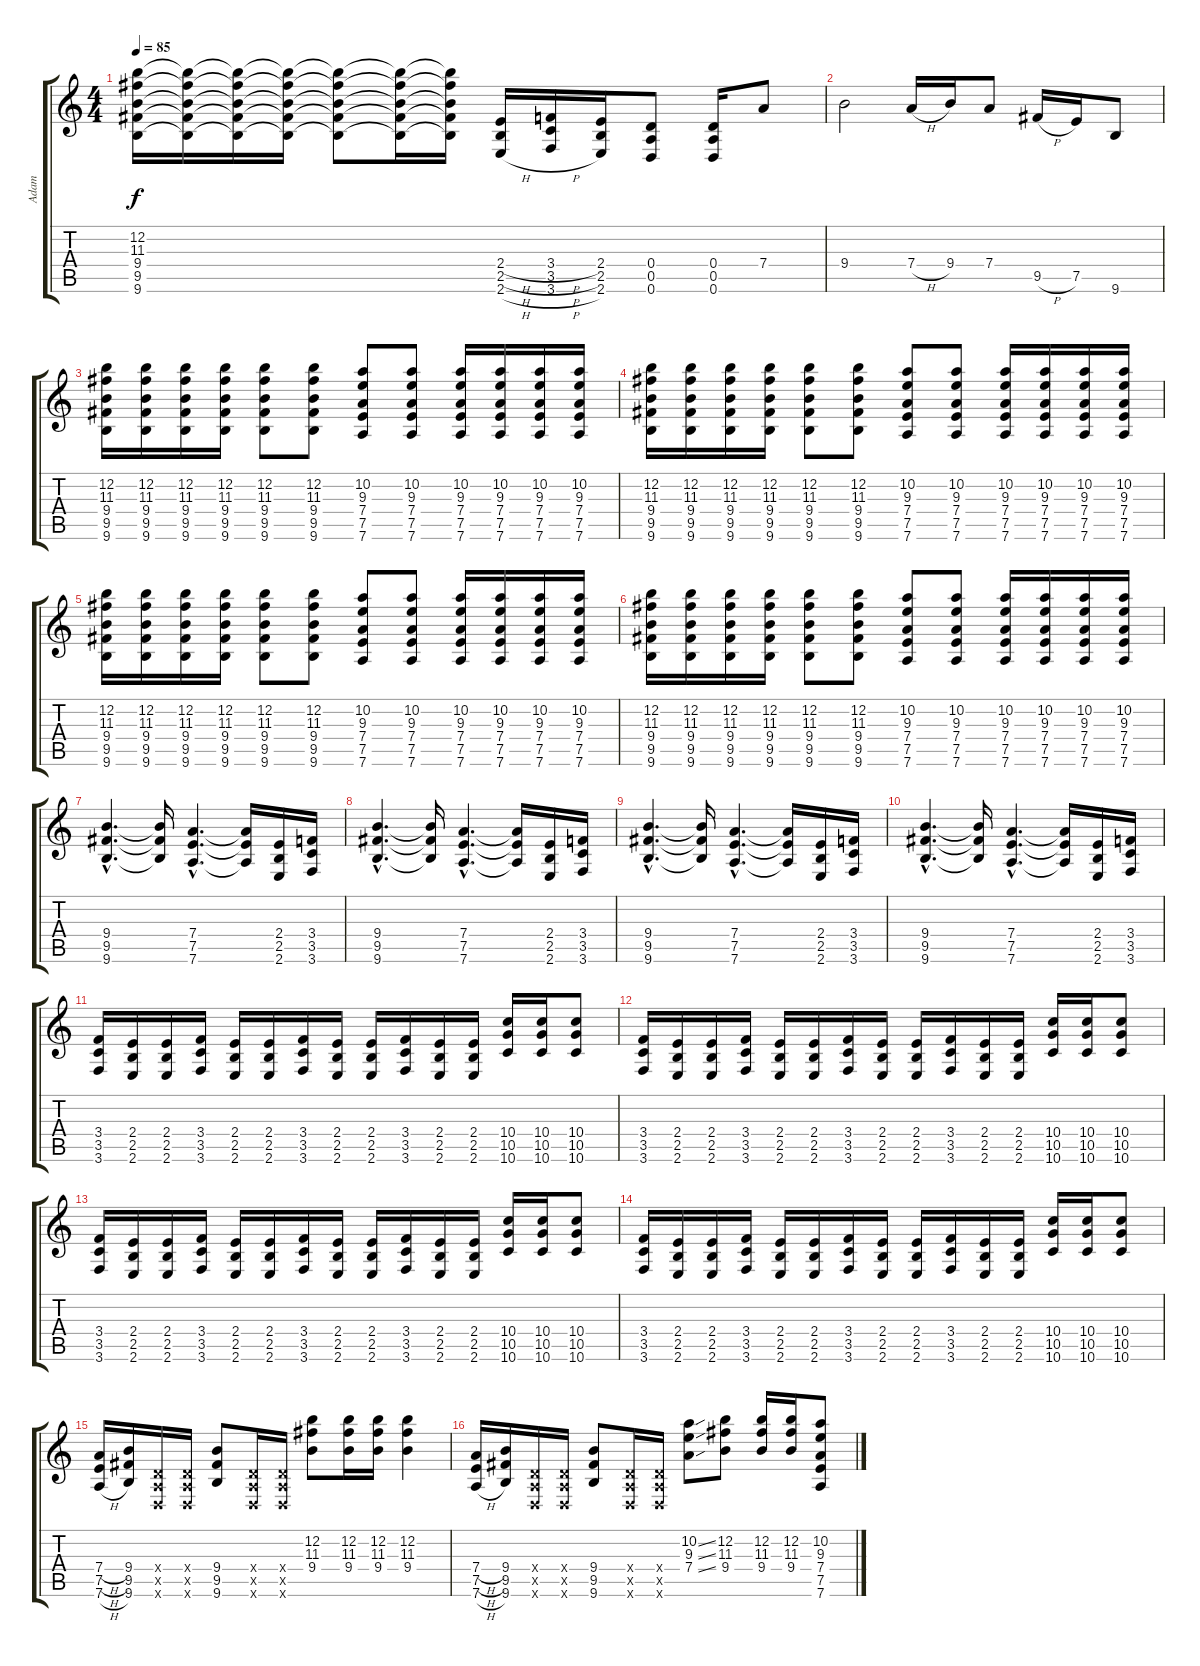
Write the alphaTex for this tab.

\track ("Adam" "Adam") {instrument overdrivenguitar}
\staff {score tabs}
\tuning (E4 B3 G3 D3 A2 D2) {hide}
\ts (4 4)
\tempo 85
\clef g2
\ks c
(12.2 11.3 9.4 9.5 9.6).16{dy f volume 13 instrument distortionguitar} (12.2{t} 11.3{t} 9.4{t} 9.5{t} 9.6{t}).16 (12.2{t} 11.3{t} 9.4{t} 9.5{t} 9.6{t}).16 (12.2{t} 11.3{t} 9.4{t} 9.5{t} 9.6{t}).16 (12.2{t} 11.3{t} 9.4{t} 9.5{t} 9.6{t}).8 (12.2{t} 11.3{t} 9.4{t} 9.5{t} 9.6{t}).16 (12.2{t} 11.3{t} 9.4{t} 9.5{t} 9.6{t}).16 (2.4{h} 2.5{h} 2.6{h}).16 (3.4{h} 3.5{h} 3.6{h}).16 (2.4 2.5 2.6).16 (0.4 0.5 0.6).8 (0.4 0.5 0.6).16 7.4.8 |
9.4.2 7.4{h}.16 9.4.16 7.4.8 9.5{h}.16 7.5.16 9.6.8 |
(12.2 11.3 9.4 9.5 9.6).16{volume 13 instrument distortionguitar} (12.2 11.3 9.4 9.5 9.6).16 (12.2 11.3 9.4 9.5 9.6).16 (12.2 11.3 9.4 9.5 9.6).16 (12.2 11.3 9.4 9.5 9.6).8 (12.2 11.3 9.4 9.5 9.6).8 (10.2 9.3 7.4 7.5 7.6).8 (10.2 9.3 7.4 7.5 7.6).8 (10.2 9.3 7.4 7.5 7.6).16 (10.2 9.3 7.4 7.5 7.6).16 (10.2 9.3 7.4 7.5 7.6).16 (10.2 9.3 7.4 7.5 7.6).16 |
(12.2 11.3 9.4 9.5 9.6).16 (12.2 11.3 9.4 9.5 9.6).16 (12.2 11.3 9.4 9.5 9.6).16 (12.2 11.3 9.4 9.5 9.6).16 (12.2 11.3 9.4 9.5 9.6).8 (12.2 11.3 9.4 9.5 9.6).8 (10.2 9.3 7.4 7.5 7.6).8 (10.2 9.3 7.4 7.5 7.6).8 (10.2 9.3 7.4 7.5 7.6).16 (10.2 9.3 7.4 7.5 7.6).16 (10.2 9.3 7.4 7.5 7.6).16 (10.2 9.3 7.4 7.5 7.6).16 |
(12.2 11.3 9.4 9.5 9.6).16 (12.2 11.3 9.4 9.5 9.6).16 (12.2 11.3 9.4 9.5 9.6).16 (12.2 11.3 9.4 9.5 9.6).16 (12.2 11.3 9.4 9.5 9.6).8 (12.2 11.3 9.4 9.5 9.6).8 (10.2 9.3 7.4 7.5 7.6).8 (10.2 9.3 7.4 7.5 7.6).8 (10.2 9.3 7.4 7.5 7.6).16 (10.2 9.3 7.4 7.5 7.6).16 (10.2 9.3 7.4 7.5 7.6).16 (10.2 9.3 7.4 7.5 7.6).16 |
(12.2 11.3 9.4 9.5 9.6).16 (12.2 11.3 9.4 9.5 9.6).16 (12.2 11.3 9.4 9.5 9.6).16 (12.2 11.3 9.4 9.5 9.6).16 (12.2 11.3 9.4 9.5 9.6).8 (12.2 11.3 9.4 9.5 9.6).8 (10.2 9.3 7.4 7.5 7.6).8 (10.2 9.3 7.4 7.5 7.6).8 (10.2 9.3 7.4 7.5 7.6).16 (10.2 9.3 7.4 7.5 7.6).16 (10.2 9.3 7.4 7.5 7.6).16 (10.2 9.3 7.4 7.5 7.6).16 |
(9.4{hac} 9.5{hac} 9.6{hac}).4{d} (9.4{t} 9.5{t} 9.6{t}).16 (7.4{hac} 7.5{hac} 7.6{hac}).4{d} (7.4{t} 7.5{t} 7.6{t}).16 (2.4 2.5 2.6).16 (3.4 3.5 3.6).16 |
(9.4{hac} 9.5{hac} 9.6{hac}).4{d} (9.4{t} 9.5{t} 9.6{t}).16 (7.4{hac} 7.5{hac} 7.6{hac}).4{d} (7.4{t} 7.5{t} 7.6{t}).16 (2.4 2.5 2.6).16 (3.4 3.5 3.6).16 |
(9.4{hac} 9.5{hac} 9.6{hac}).4{d} (9.4{t} 9.5{t} 9.6{t}).16 (7.4{hac} 7.5{hac} 7.6{hac}).4{d} (7.4{t} 7.5{t} 7.6{t}).16 (2.4 2.5 2.6).16 (3.4 3.5 3.6).16 |
(9.4{hac} 9.5{hac} 9.6{hac}).4{d} (9.4{t} 9.5{t} 9.6{t}).16 (7.4{hac} 7.5{hac} 7.6{hac}).4{d} (7.4{t} 7.5{t} 7.6{t}).16 (2.4 2.5 2.6).16 (3.4 3.5 3.6).16 |
(3.4 3.5 3.6).16 (2.4 2.5 2.6).16 (2.4 2.5 2.6).16 (3.4 3.5 3.6).16 (2.4 2.5 2.6).16 (2.4 2.5 2.6).16 (3.4 3.5 3.6).16 (2.4 2.5 2.6).16 (2.4 2.5 2.6).16 (3.4 3.5 3.6).16 (2.4 2.5 2.6).16 (2.4 2.5 2.6).16 (10.4 10.5 10.6).16 (10.4 10.5 10.6).16 (10.4 10.5 10.6).8 |
(3.4 3.5 3.6).16 (2.4 2.5 2.6).16 (2.4 2.5 2.6).16 (3.4 3.5 3.6).16 (2.4 2.5 2.6).16 (2.4 2.5 2.6).16 (3.4 3.5 3.6).16 (2.4 2.5 2.6).16 (2.4 2.5 2.6).16 (3.4 3.5 3.6).16 (2.4 2.5 2.6).16 (2.4 2.5 2.6).16 (10.4 10.5 10.6).16 (10.4 10.5 10.6).16 (10.4 10.5 10.6).8 |
(3.4 3.5 3.6).16 (2.4 2.5 2.6).16 (2.4 2.5 2.6).16 (3.4 3.5 3.6).16 (2.4 2.5 2.6).16 (2.4 2.5 2.6).16 (3.4 3.5 3.6).16 (2.4 2.5 2.6).16 (2.4 2.5 2.6).16 (3.4 3.5 3.6).16 (2.4 2.5 2.6).16 (2.4 2.5 2.6).16 (10.4 10.5 10.6).16 (10.4 10.5 10.6).16 (10.4 10.5 10.6).8 |
(3.4 3.5 3.6).16 (2.4 2.5 2.6).16 (2.4 2.5 2.6).16 (3.4 3.5 3.6).16 (2.4 2.5 2.6).16 (2.4 2.5 2.6).16 (3.4 3.5 3.6).16 (2.4 2.5 2.6).16 (2.4 2.5 2.6).16 (3.4 3.5 3.6).16 (2.4 2.5 2.6).16 (2.4 2.5 2.6).16 (10.4 10.5 10.6).16 (10.4 10.5 10.6).16 (10.4 10.5 10.6).8 |
(7.4{h} 7.5{h} 7.6{h}).16 (9.4 9.5 9.6).16 (0.4{x} 0.5{x} 0.6{x}).16 (0.4{x} 0.5{x} 0.6{x}).16 (9.4 9.5 9.6).8 (0.4{x} 0.5{x} 0.6{x}).16 (0.4{x} 0.5{x} 0.6{x}).16 (12.2 11.3 9.4).8 (12.2 11.3 9.4).16 (12.2 11.3 9.4).16 (12.2 11.3 9.4).4 |
(7.4{h} 7.5{h} 7.6{h}).16 (9.4 9.5 9.6).16 (0.4{x} 0.5{x} 0.6{x}).16 (0.4{x} 0.5{x} 0.6{x}).16 (9.4 9.5 9.6).8 (0.4{x} 0.5{x} 0.6{x}).16 (0.4{x} 0.5{x} 0.6{x}).16 (10.2{ss} 9.3{ss} 7.4{ss}).8 (12.2 11.3 9.4).8 (12.2 11.3 9.4).16 (12.2 11.3 9.4).16 (10.2 9.3 7.4 7.5 7.6).8
